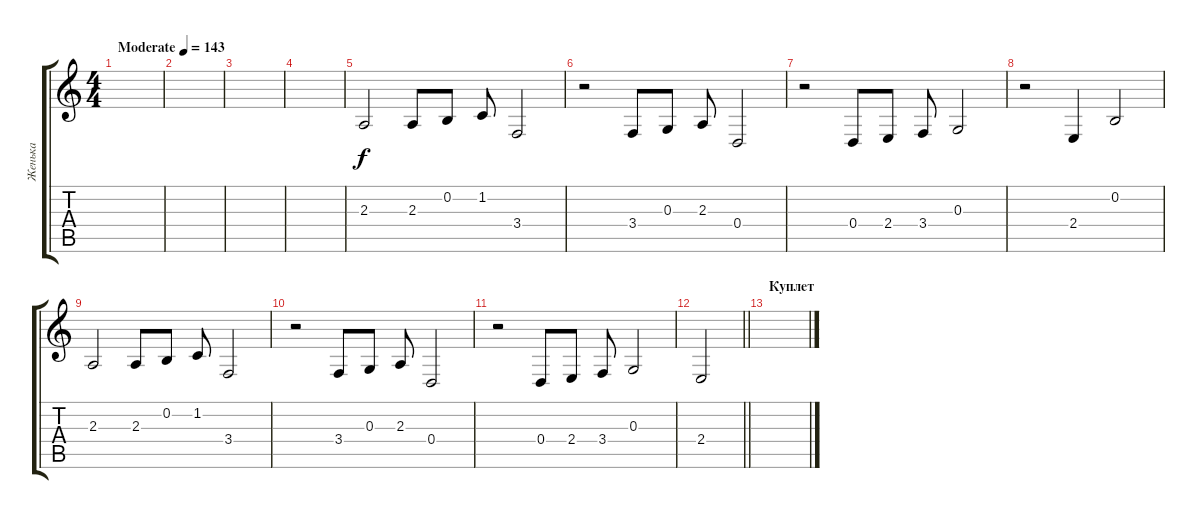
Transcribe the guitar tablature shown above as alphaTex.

\track ("Женька" "Женька") {instrument electricgrandpiano}
\staff {score tabs}
\tuning (E4 B3 G3 D3 A2 E2) {hide}
\ts (4 4)
\tempo (143 "Moderate")
\clef g2
\ks c
|
|
|
|
2.3.2 2.3.8 0.2.8 1.2.8 3.4.2 |
r.2 3.4.8 0.3.8 2.3.8 0.4.2 |
r.2 0.4.8 2.4.8 3.4.8 0.3.2 |
r.2 2.4.4 0.2.2 |
2.3.2 2.3.8 0.2.8 1.2.8 3.4.2 |
r.2 3.4.8 0.3.8 2.3.8 0.4.2 |
r.2 0.4.8 2.4.8 3.4.8 0.3.2 |
\barLineRight lightlight
2.4.2 |
\section ("" "Куплет")
